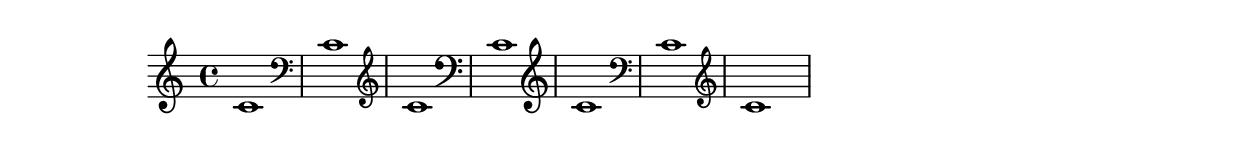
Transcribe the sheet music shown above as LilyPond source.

%% Do not edit this file; it is automatically
%% generated from LSR http://lsr.dsi.unimi.it
%% This file is in the public domain.
\version "2.13.20"

\header {
  lsrtags = "pitches, tweaks-and-overrides"

%% Translation of GIT committish: 0b55335aeca1de539bf1125b717e0c21bb6fa31b
  texidoces = "
Cuando se produce un cambio de clave, el símbolo de clave se imprime a
un tamaño menor que la clave inicial.  Esto se puede ajustar con
@code{full-size-change}.

"
  doctitlees = "Mantener el tamaño del símbolo en los cambios de clave"



  texidoc = "
When a clef is changed, the clef sign displayed is smaller than the
initial clef.  This can be overridden with @code{full-size-change}.

"
  doctitle = "Keep change clefs full sized"
} % begin verbatim

\relative c' {
  \clef "treble"
  c1
  \clef "bass"
  c1
  \clef "treble"
  c1
  \override Staff.Clef #'full-size-change = ##t
  \clef "bass"
  c1
  \clef "treble"
  c1
  \revert Staff.Clef #'full-size-change
  \clef "bass"
  c1
  \clef "treble"
  c1
}

